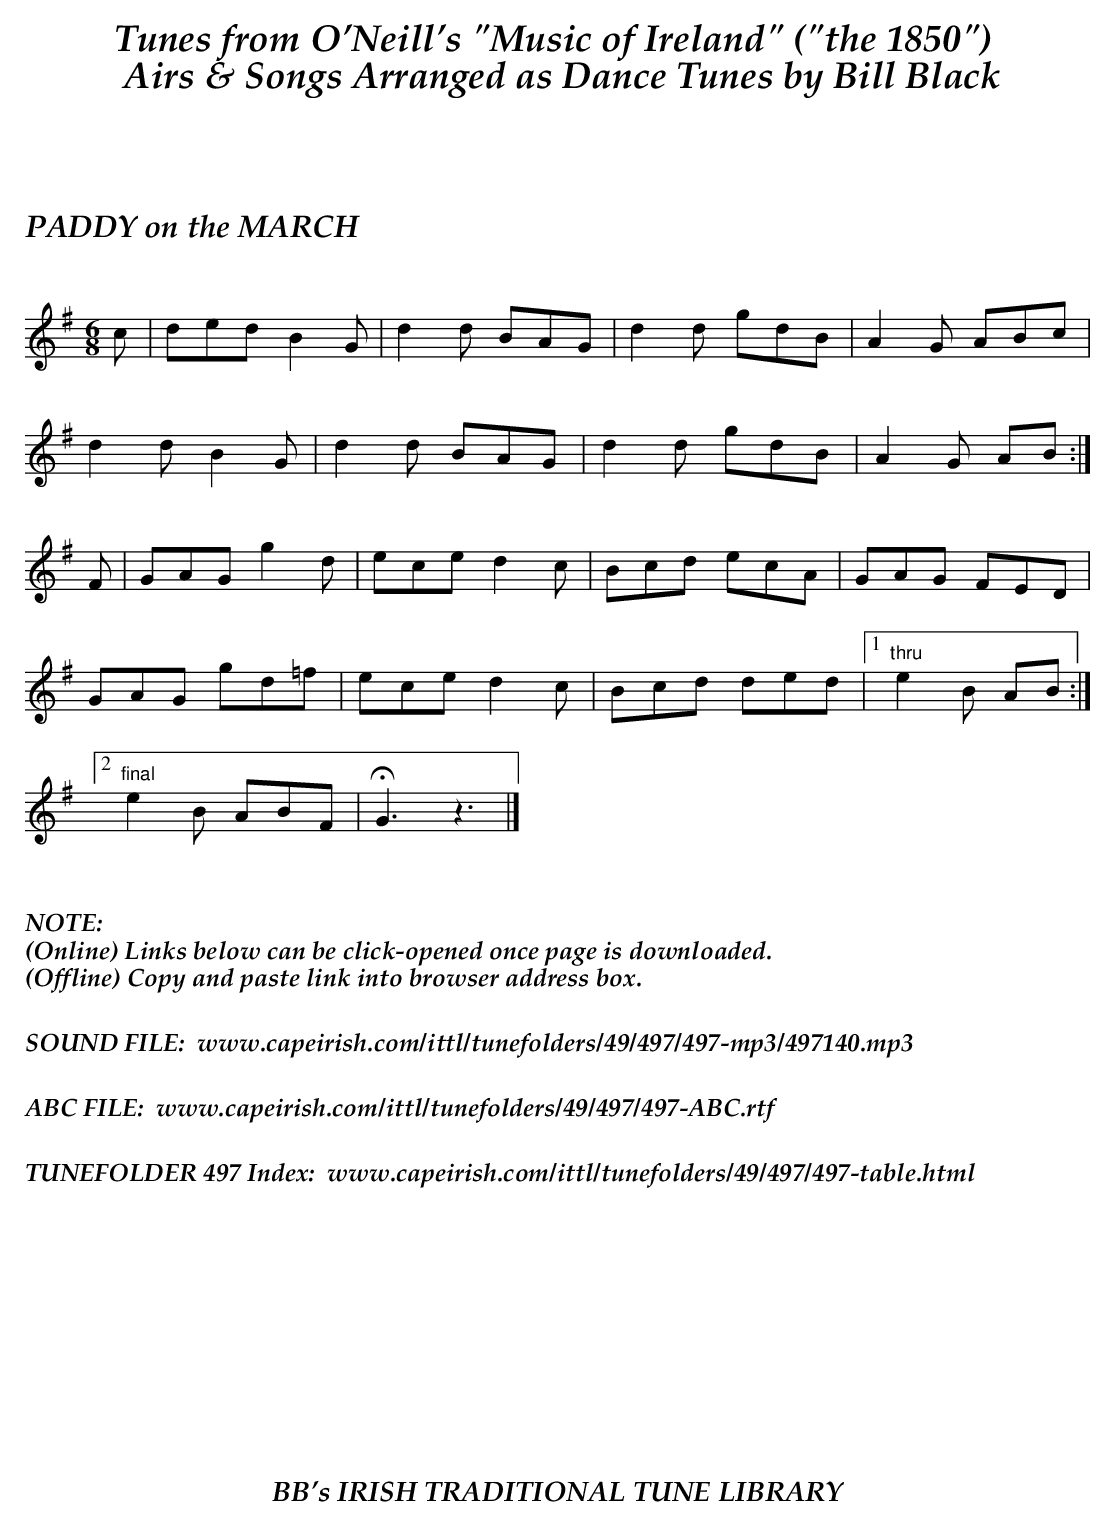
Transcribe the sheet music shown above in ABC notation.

X:1
T:PADDY on the MARCH
M:6/8
L:1/8
K:G
c|ded B2G|d2d BAG|d2d gdB|A2G ABc|
d2d B2G|d2d BAG|d2d gdB|A2G AB :|
F|GAG g2d|ece d2c|Bcd ecA|GAG FED|
GAG gd=f|ece d2c|Bcd ded|1 "thru"e2B AB :|
[2 "final"e2B ABF|HG3z3|]
%%vskip .3in
%%textoption left
%%textfont "Palatino-BoldItalic" 16
%%begintext
%%NOTE:
(Online) Links below can be click-opened once page is downloaded.
(Offline) Copy and paste link into browser address box.
%%
%%
SOUND FILE:  www.capeirish.com/ittl/tunefolders/49/497/497-mp3/497140.mp3
%%
%%
ABC FILE:  www.capeirish.com/ittl/tunefolders/49/497/497-ABC.rtf
%%
%%
TUNEFOLDER 497 Index:  www.capeirish.com/ittl/tunefolders/49/497/497-table.html
